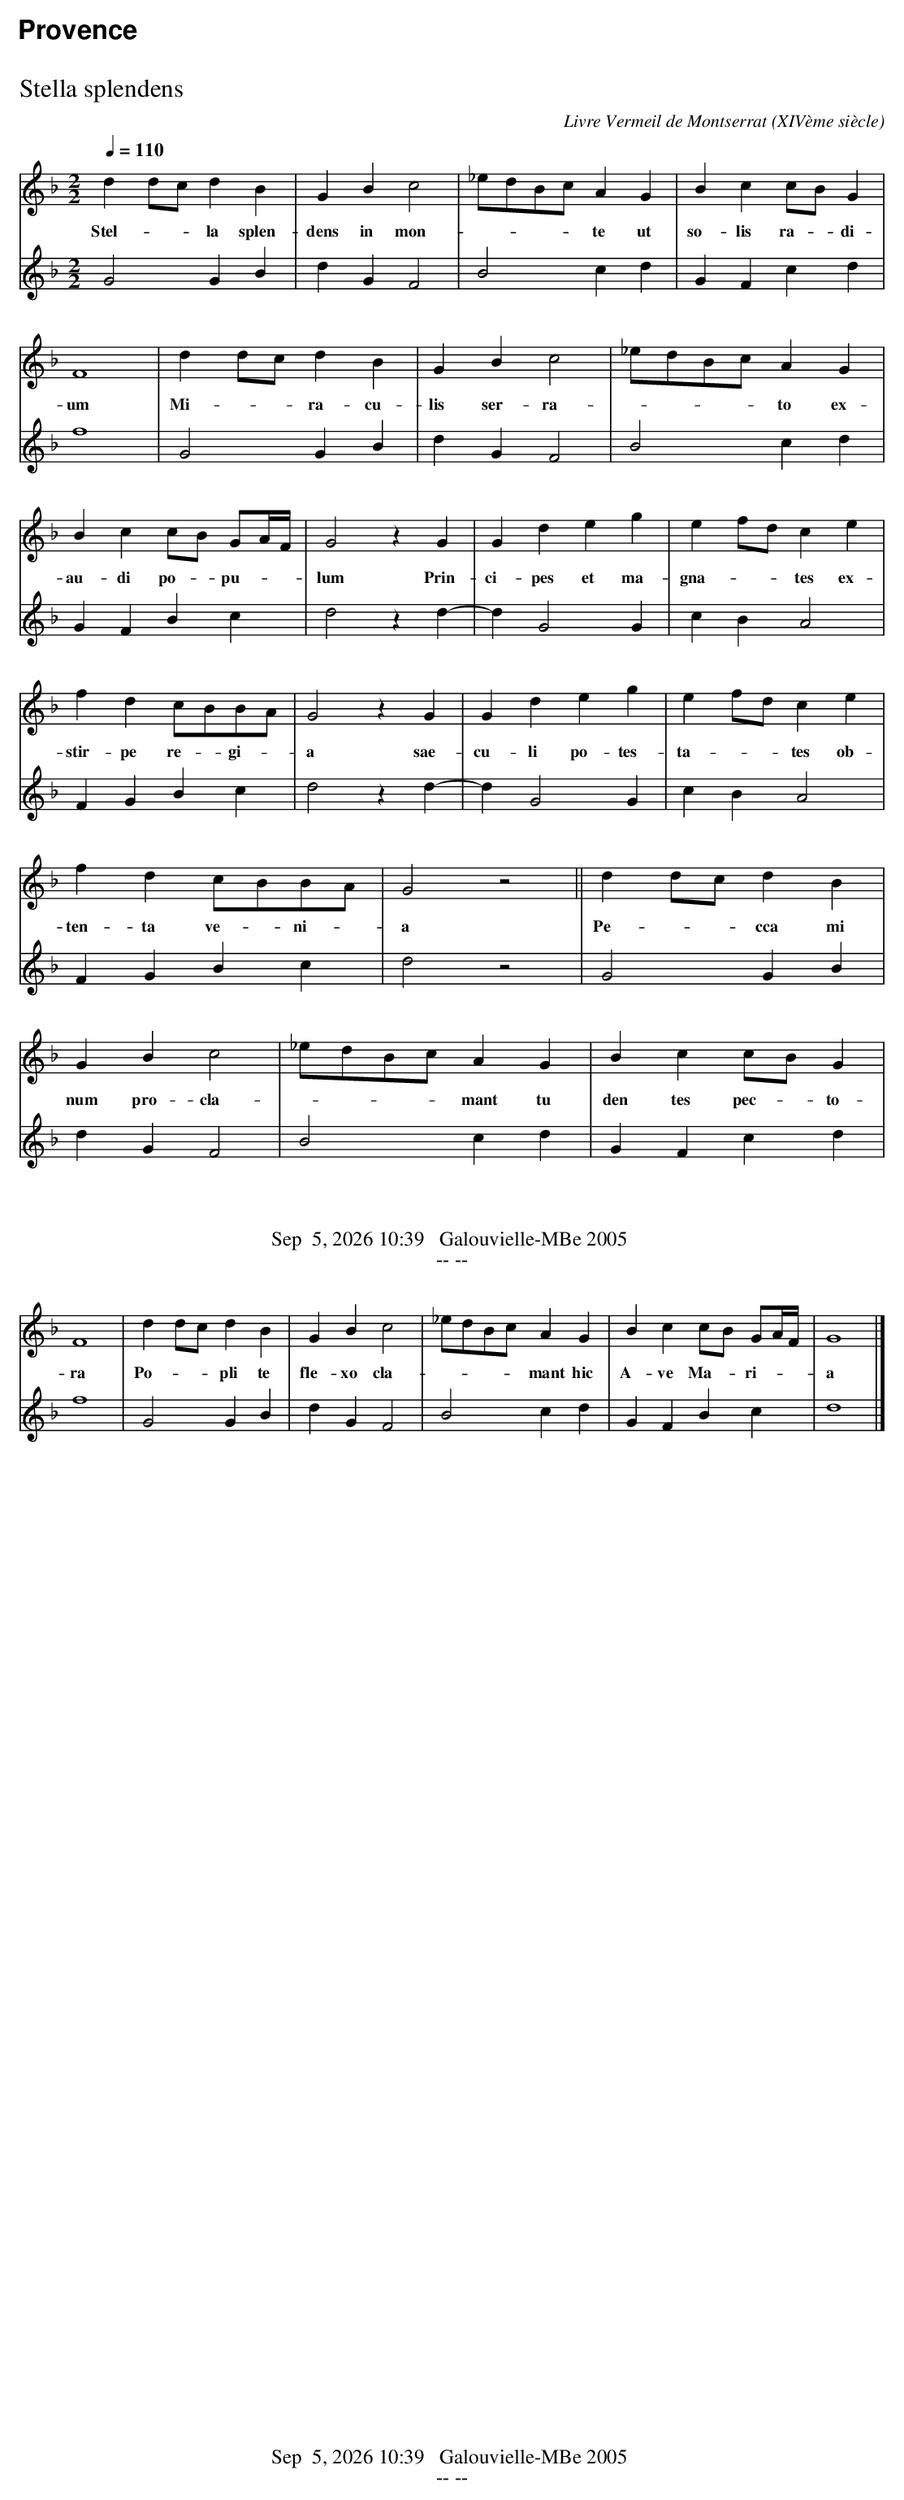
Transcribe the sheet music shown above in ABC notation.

X:1
T:Stella splendens
C:Livre Vermeil de Montserrat (XIVème siècle)
M:2/2
L:1/4
Q:1/4=110
K:F
V:1
dd/2c/2 dB| GB c2|_e/2d/2B/2c/2 AG|Bc c/2B/2 G|F4|dd/2c/2 dB| GB c2|_e/2d/2B/2c/2 AG|Bc c/2B/2 G/2A/4F/4|G2 zG|
w:Stel-__la splen-dens in mon-____te ut so-lis ra-_di-um Mi-__ra-cu-lis ser-ra-____to ex-au-di po-_pu-__lum  Prin-
Gd eg|ef/2d/2 ce|fd c/2B/2B/2A/2|G2 zG|Gd eg|ef/2d/2 ce|fd c/2B/2B/2A/2|G2 z2||
w:ci-pes et ma-gna-__ tes ex-stir-pe re-_gi-_a sae-cu-li po-tes-ta-__tes ob-ten-ta ve-_ni-_a
dd/2c/2 dB| GB c2|_e/2d/2B/2c/2 AG|Bc c/2B/2 G|F4|dd/2c/2 dB| GB c2|_e/2d/2B/2c/2 AG|Bc c/2B/2 G/2A/4F/4|G4|]
w:Pe-__cca mi num pro-cla-____mant tu den tes pec-_to-ra Po-__pli te fle-xo cla-____mant hic A-ve Ma-_ri-__a
V:2
G2 GB|dG F2|B2 cd|GF cd|f4| G2 GB|dG F2|B2 cd|GF Bc|d2 zd-|
d G2 G|cB A2|FG Bc|d2 zd-|d G2 G|cB A2|FG Bc|d2 z2|
G2 GB|dG F2|B2 cd|GF cd|f4| G2 GB|dG F2|B2 cd|GF Bc|d4|]
